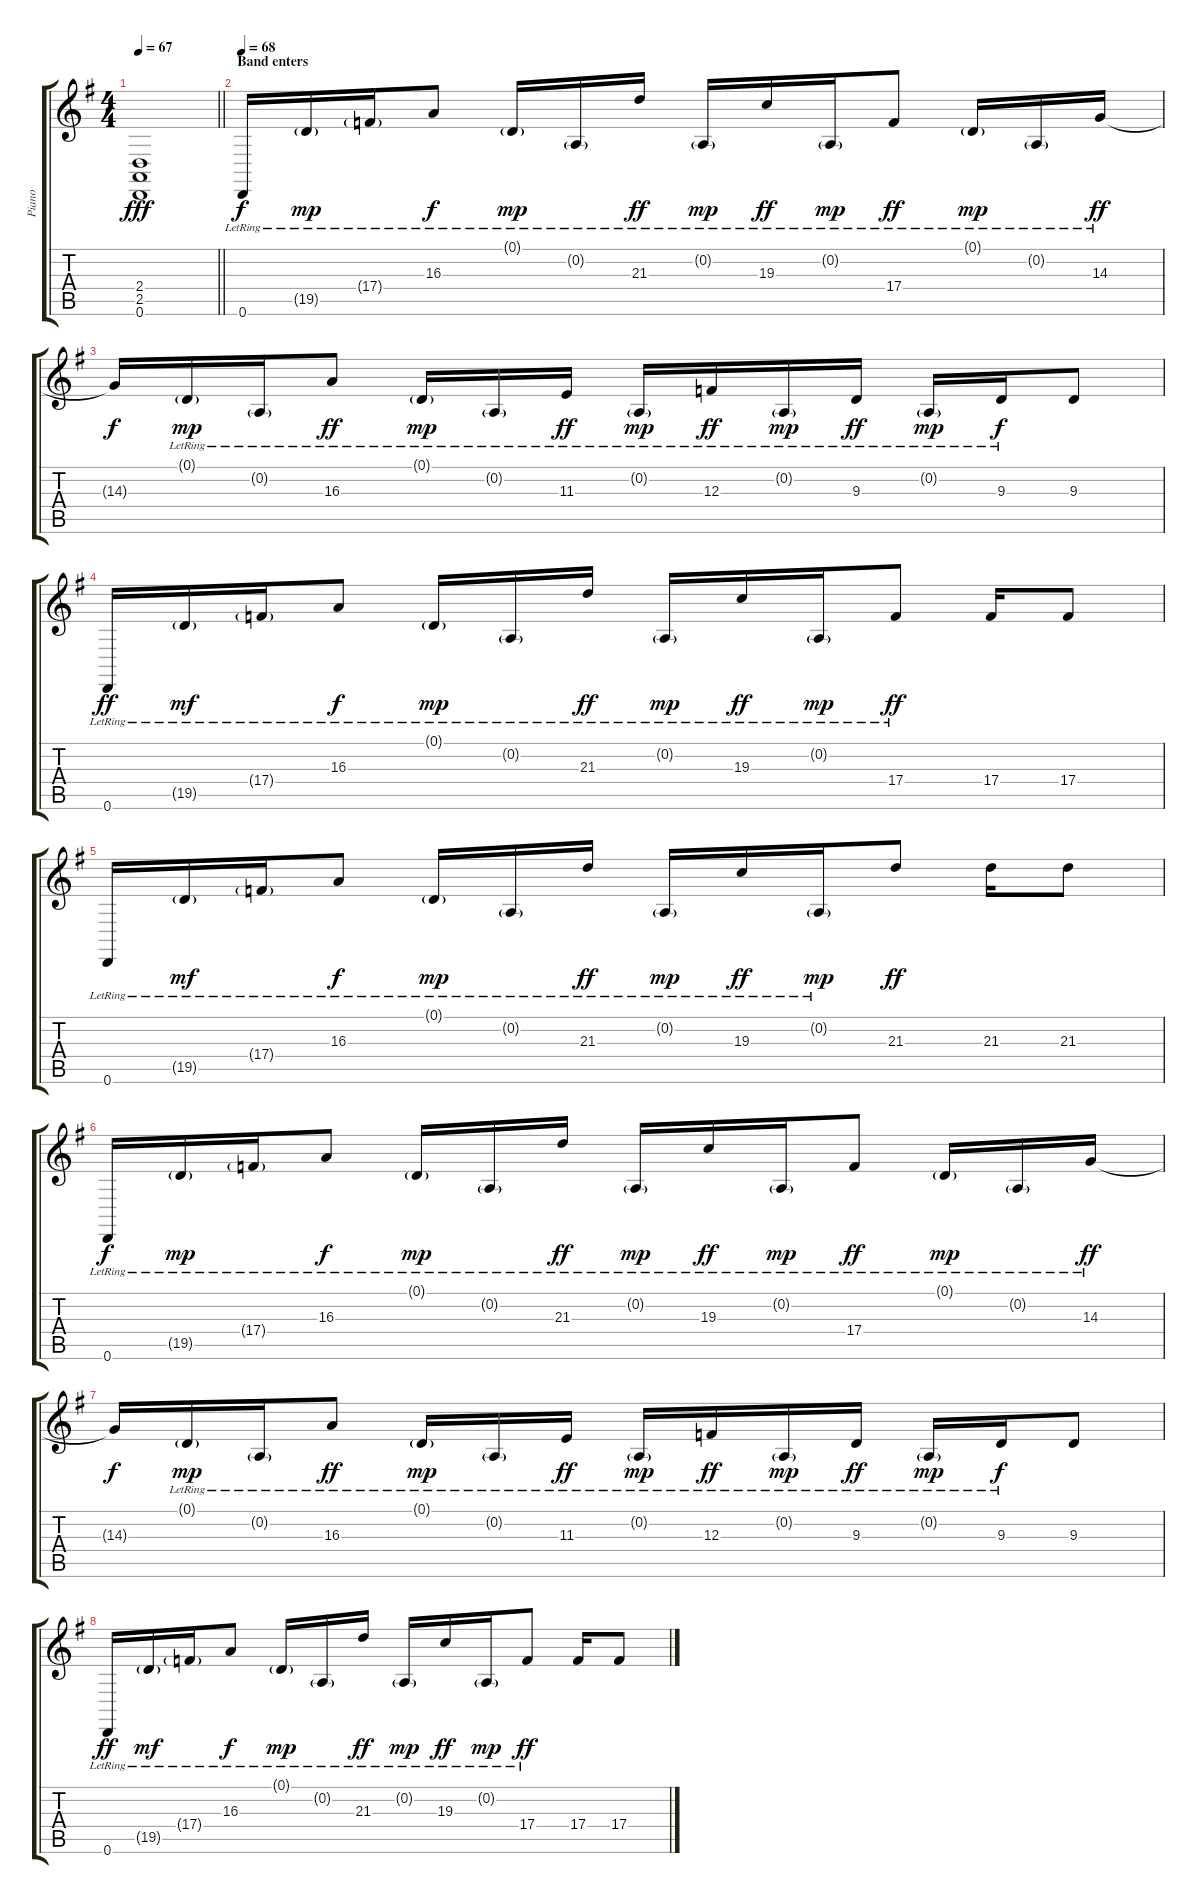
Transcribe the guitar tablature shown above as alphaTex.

\track ("Piano" "Piano") {instrument acousticgrandpiano}
\staff {score tabs}
\tuning (D4 A3 F3 C3 G2 D2) {hide}
\ts (4 4)
\tempo 67
\clef g2
\barLineRight lightlight
\ks eminor
(2.4{t} 2.5{t} 0.6{t}).1{dy fff} |
\section ("" "Band enters")
\tempo 68
0.6{lr}.16{dy f} 19.5{g lr}.16{dy mp} 17.4{g lr}.16 16.3{lr}.8{dy f} 0.1{g lr}.16{dy mp} 0.2{g lr}.16 21.3{lr}.16{dy ff} 0.2{g lr}.16{dy mp} 19.3{lr}.16{dy ff} 0.2{g lr}.16{dy mp} 17.4{lr}.8{dy ff} 0.1{g lr}.16{dy mp} 0.2{g lr}.16 14.3{lr}.16{dy ff} |
14.3{t}.16{dy f} 0.1{g lr}.16{dy mp} 0.2{g lr}.16 16.3{lr}.8{dy ff} 0.1{g lr}.16{dy mp} 0.2{g lr}.16 11.3{lr}.16{dy ff} 0.2{g lr}.16{dy mp} 12.3{lr}.16{dy ff} 0.2{g lr}.16{dy mp} 9.3{lr}.16{dy ff} 0.2{g lr}.16{dy mp} 9.3{lr}.16{dy f} 9.3.8 |
0.6{lr}.16{dy ff} 19.5{g lr}.16{dy mf} 17.4{g lr}.16 16.3{lr}.8{dy f} 0.1{g lr}.16{dy mp} 0.2{g lr}.16 21.3{lr}.16{dy ff} 0.2{g lr}.16{dy mp} 19.3{lr}.16{dy ff} 0.2{g lr}.16{dy mp} 17.4{lr}.8{dy ff} 17.4.16 17.4.8 |
0.6{lr}.16 19.5{g lr}.16{dy mf} 17.4{g lr}.16 16.3{lr}.8{dy f} 0.1{g lr}.16{dy mp} 0.2{g lr}.16 21.3{lr}.16{dy ff} 0.2{g lr}.16{dy mp} 19.3{lr}.16{dy ff} 0.2{g lr}.16{dy mp} 21.3.8{dy ff} 21.3.16 21.3.8 |
0.6{lr}.16{dy f} 19.5{g lr}.16{dy mp} 17.4{g lr}.16 16.3{lr}.8{dy f} 0.1{g lr}.16{dy mp} 0.2{g lr}.16 21.3{lr}.16{dy ff} 0.2{g lr}.16{dy mp} 19.3{lr}.16{dy ff} 0.2{g lr}.16{dy mp} 17.4{lr}.8{dy ff} 0.1{g lr}.16{dy mp} 0.2{g lr}.16 14.3{lr}.16{dy ff} |
14.3{t}.16{dy f} 0.1{g lr}.16{dy mp} 0.2{g lr}.16 16.3{lr}.8{dy ff} 0.1{g lr}.16{dy mp} 0.2{g lr}.16 11.3{lr}.16{dy ff} 0.2{g lr}.16{dy mp} 12.3{lr}.16{dy ff} 0.2{g lr}.16{dy mp} 9.3{lr}.16{dy ff} 0.2{g lr}.16{dy mp} 9.3{lr}.16{dy f} 9.3.8 |
0.6{lr}.16{dy ff} 19.5{g lr}.16{dy mf} 17.4{g lr}.16 16.3{lr}.8{dy f} 0.1{g lr}.16{dy mp} 0.2{g lr}.16 21.3{lr}.16{dy ff} 0.2{g lr}.16{dy mp} 19.3{lr}.16{dy ff} 0.2{g lr}.16{dy mp} 17.4{lr}.8{dy ff} 17.4.16 17.4.8
